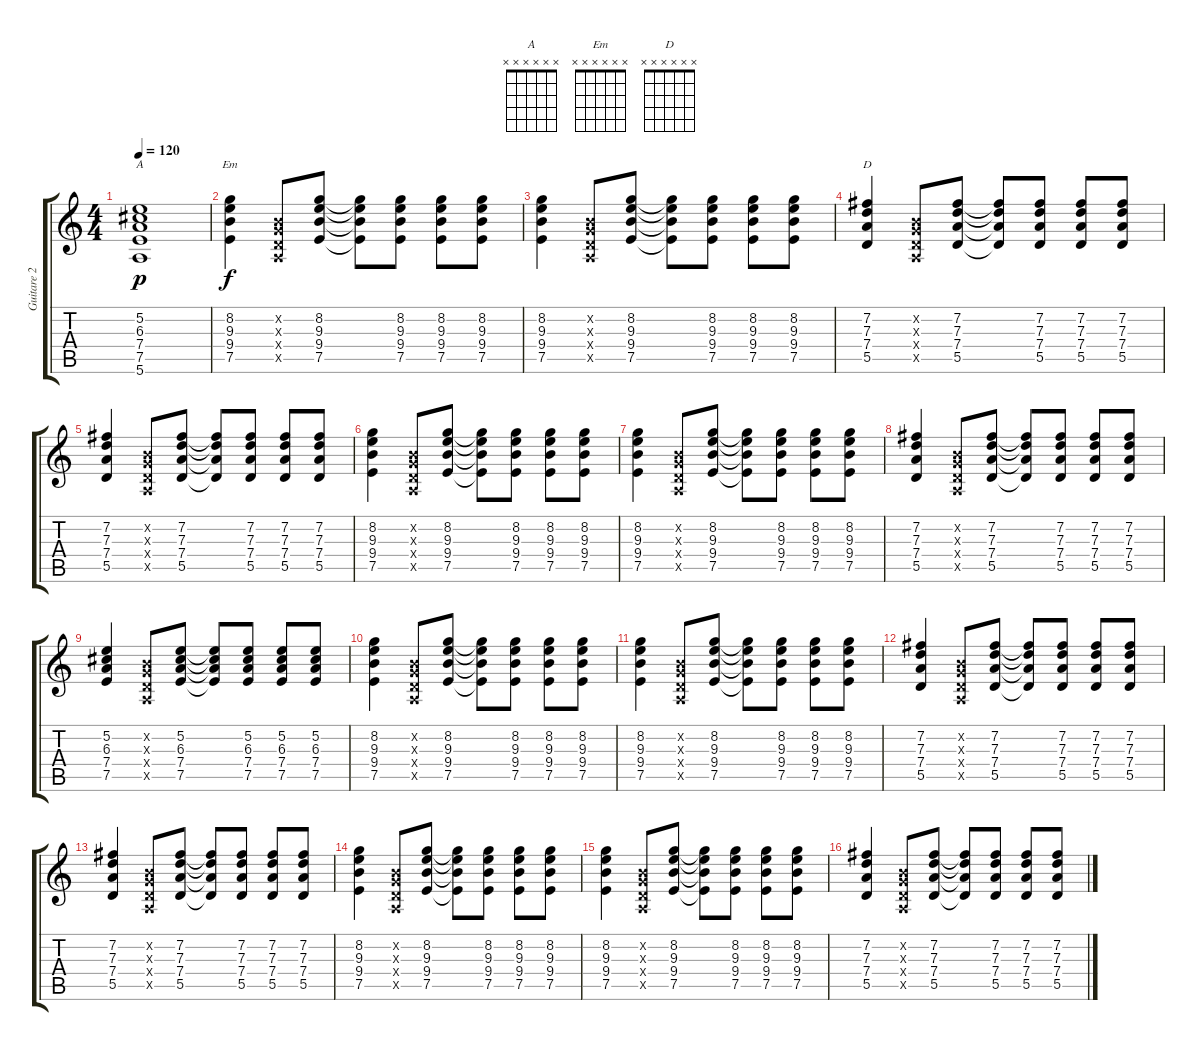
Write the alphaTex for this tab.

\track ("Guitare 2" "Guitare 2") {instrument electricguitarjazz}
\staff {score tabs}
\tuning (E4 B3 G3 D3 A2 E2) {hide}
\chord ("A" x x x x x x) {firstfret 0}
\chord ("Em" x x x x x x) {firstfret 0}
\chord ("D" x x x x x x) {firstfret 0}
\ts (4 4)
\tempo 120
\clef g2
\ks c
(5.2 6.3 7.4 7.5 5.6).1{ch "A" dy p} |
(8.2 9.3 9.4 7.5).4{ch "Em" dy f} (0.2{x} 0.3{x} 0.4{x} 0.5{x}).8 (8.2 9.3 9.4 7.5).8 (8.2{t} 9.3{t} 9.4{t} 7.5{t}).8 (8.2 9.3 9.4 7.5).8 (8.2 9.3 9.4 7.5).8 (8.2 9.3 9.4 7.5).8 |
(8.2 9.3 9.4 7.5).4 (0.2{x} 0.3{x} 0.4{x} 0.5{x}).8 (8.2 9.3 9.4 7.5).8 (8.2{t} 9.3{t} 9.4{t} 7.5{t}).8 (8.2 9.3 9.4 7.5).8 (8.2 9.3 9.4 7.5).8 (8.2 9.3 9.4 7.5).8 |
(7.2 7.3 7.4 5.5).4{ch "D"} (0.2{x} 0.3{x} 0.4{x} 0.5{x}).8 (7.2 7.3 7.4 5.5).8 (7.2{t} 7.3{t} 7.4{t} 5.5{t}).8 (7.2 7.3 7.4 5.5).8 (7.2 7.3 7.4 5.5).8 (7.2 7.3 7.4 5.5).8 |
(7.2 7.3 7.4 5.5).4 (0.2{x} 0.3{x} 0.4{x} 0.5{x}).8 (7.2 7.3 7.4 5.5).8 (7.2{t} 7.3{t} 7.4{t} 5.5{t}).8 (7.2 7.3 7.4 5.5).8 (7.2 7.3 7.4 5.5).8 (7.2 7.3 7.4 5.5).8 |
(8.2 9.3 9.4 7.5).4 (0.2{x} 0.3{x} 0.4{x} 0.5{x}).8 (8.2 9.3 9.4 7.5).8 (8.2{t} 9.3{t} 9.4{t} 7.5{t}).8 (8.2 9.3 9.4 7.5).8 (8.2 9.3 9.4 7.5).8 (8.2 9.3 9.4 7.5).8 |
(8.2 9.3 9.4 7.5).4 (0.2{x} 0.3{x} 0.4{x} 0.5{x}).8 (8.2 9.3 9.4 7.5).8 (8.2{t} 9.3{t} 9.4{t} 7.5{t}).8 (8.2 9.3 9.4 7.5).8 (8.2 9.3 9.4 7.5).8 (8.2 9.3 9.4 7.5).8 |
(7.2 7.3 7.4 5.5).4 (0.2{x} 0.3{x} 0.4{x} 0.5{x}).8 (7.2 7.3 7.4 5.5).8 (7.2{t} 7.3{t} 7.4{t} 5.5{t}).8 (7.2 7.3 7.4 5.5).8 (7.2 7.3 7.4 5.5).8 (7.2 7.3 7.4 5.5).8 |
(5.2 6.3 7.4 7.5).4 (0.2{x} 0.3{x} 0.4{x} 0.5{x}).8 (5.2 6.3 7.4 7.5).8 (5.2{t} 6.3{t} 7.4{t} 7.5{t}).8 (5.2 6.3 7.4 7.5).8 (5.2 6.3 7.4 7.5).8 (5.2 6.3 7.4 7.5).8 |
(8.2 9.3 9.4 7.5).4 (0.2{x} 0.3{x} 0.4{x} 0.5{x}).8 (8.2 9.3 9.4 7.5).8 (8.2{t} 9.3{t} 9.4{t} 7.5{t}).8 (8.2 9.3 9.4 7.5).8 (8.2 9.3 9.4 7.5).8 (8.2 9.3 9.4 7.5).8 |
(8.2 9.3 9.4 7.5).4 (0.2{x} 0.3{x} 0.4{x} 0.5{x}).8 (8.2 9.3 9.4 7.5).8 (8.2{t} 9.3{t} 9.4{t} 7.5{t}).8 (8.2 9.3 9.4 7.5).8 (8.2 9.3 9.4 7.5).8 (8.2 9.3 9.4 7.5).8 |
(7.2 7.3 7.4 5.5).4 (0.2{x} 0.3{x} 0.4{x} 0.5{x}).8 (7.2 7.3 7.4 5.5).8 (7.2{t} 7.3{t} 7.4{t} 5.5{t}).8 (7.2 7.3 7.4 5.5).8 (7.2 7.3 7.4 5.5).8 (7.2 7.3 7.4 5.5).8 |
(7.2 7.3 7.4 5.5).4 (0.2{x} 0.3{x} 0.4{x} 0.5{x}).8 (7.2 7.3 7.4 5.5).8 (7.2{t} 7.3{t} 7.4{t} 5.5{t}).8 (7.2 7.3 7.4 5.5).8 (7.2 7.3 7.4 5.5).8 (7.2 7.3 7.4 5.5).8 |
(8.2 9.3 9.4 7.5).4 (0.2{x} 0.3{x} 0.4{x} 0.5{x}).8 (8.2 9.3 9.4 7.5).8 (8.2{t} 9.3{t} 9.4{t} 7.5{t}).8 (8.2 9.3 9.4 7.5).8 (8.2 9.3 9.4 7.5).8 (8.2 9.3 9.4 7.5).8 |
(8.2 9.3 9.4 7.5).4 (0.2{x} 0.3{x} 0.4{x} 0.5{x}).8 (8.2 9.3 9.4 7.5).8 (8.2{t} 9.3{t} 9.4{t} 7.5{t}).8 (8.2 9.3 9.4 7.5).8 (8.2 9.3 9.4 7.5).8 (8.2 9.3 9.4 7.5).8 |
(7.2 7.3 7.4 5.5).4 (0.2{x} 0.3{x} 0.4{x} 0.5{x}).8 (7.2 7.3 7.4 5.5).8 (7.2{t} 7.3{t} 7.4{t} 5.5{t}).8 (7.2 7.3 7.4 5.5).8 (7.2 7.3 7.4 5.5).8 (7.2 7.3 7.4 5.5).8
